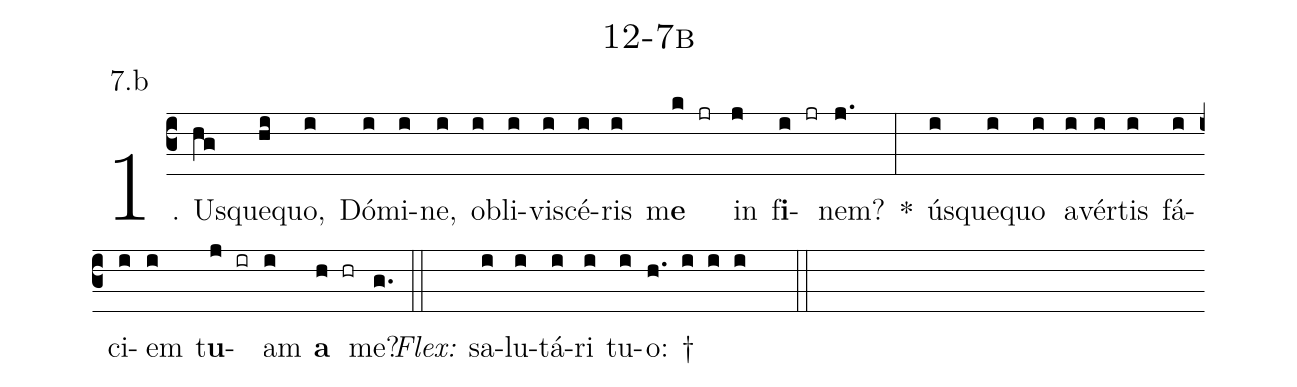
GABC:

name: 12-7b;
annotation: 7.b;
%%
(c3)1. Us(hg)que(hi)quo,(i) Dó(i)mi(i)ne,(i) ob(i)li(i)vi(i)scé(i)ris(i) m<b>e</b>(k jr) in(j) f<b>i</b>(i jr)nem?(j.) *(:) ús(i)que(i)quo(i) a(i)vér(i)tis(i) fá(i)ci(i)em(i) t<b>u</b>(j ir)am(i) <b>a</b>(h hr) me?(g.) (::)
<i>Flex:</i>()  sa(i)lu(i)tá(i)ri(i) tu(i)o: †(h. i i i  ::)
